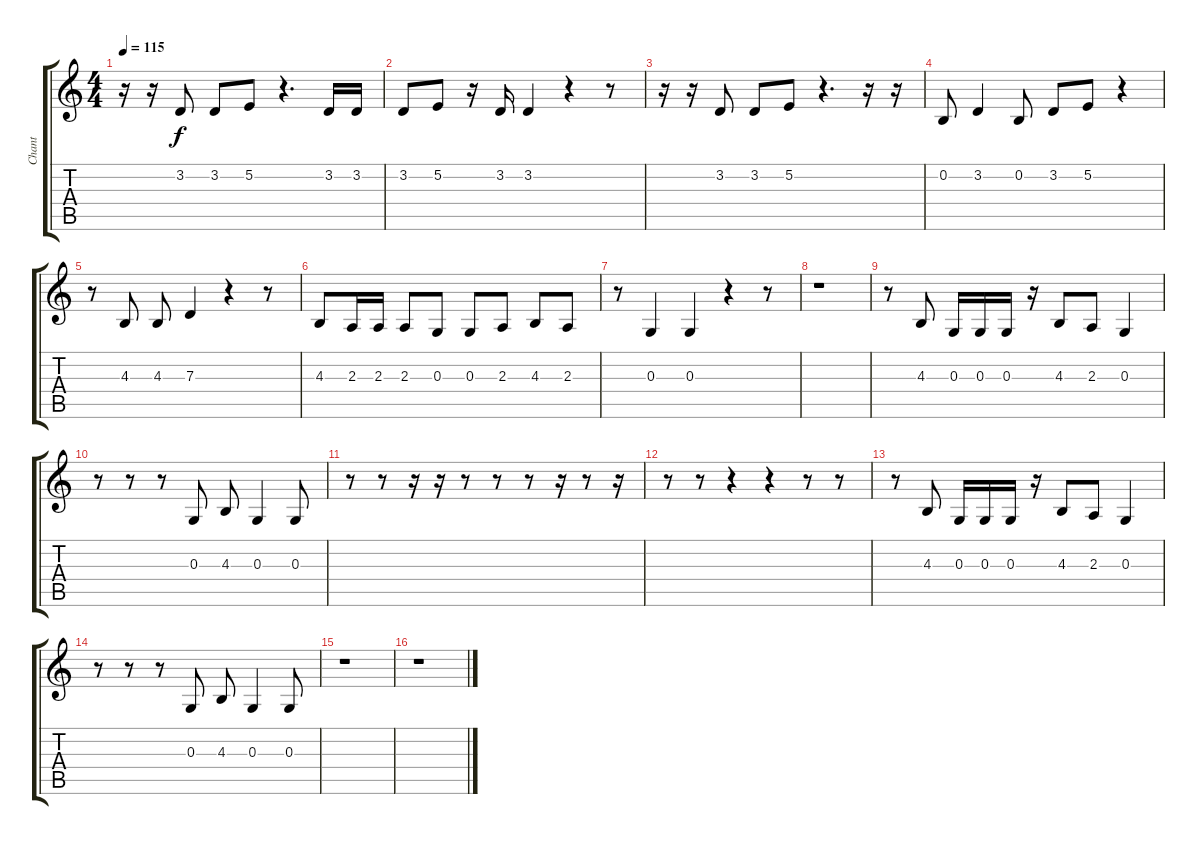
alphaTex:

\track ("Chant" "Chant") {instrument electricgrandpiano}
\staff {score tabs}
\tuning (E4 B3 G3 D3 A2 E2) {hide}
\ts (4 4)
\tempo 115
\clef g2
\ks c
r.16{dy f} r.16 3.2.8 3.2.8 5.2.8 r.4{d} 3.2.16 3.2.16 |
3.2.8 5.2.8 r.16 3.2.16 3.2.4 r.4 r.8 |
r.16 r.16 3.2.8 3.2.8 5.2.8 r.4{d} r.16 r.16 |
0.2.8 3.2.4 0.2.8 3.2.8 5.2.8 r.4 |
r.8 4.3.8 4.3.8 7.3.4 r.4 r.8 |
4.3.8 2.3.16 2.3.16 2.3.8 0.3.8 0.3.8 2.3.8 4.3.8 2.3.8 |
r.8 0.3.4 0.3.4 r.4 r.8 |
r.1 |
r.8 4.3.8 0.3.16 0.3.16 0.3.16 r.16 4.3.8 2.3.8 0.3.4 |
r.8 r.8 r.8 0.3.8 4.3.8 0.3.4 0.3.8 |
r.8 r.8 r.16 r.16 r.8 r.8 r.8 r.16 r.8 r.16 |
r.8 r.8 r.4 r.4 r.8 r.8 |
r.8 4.3.8 0.3.16 0.3.16 0.3.16 r.16 4.3.8 2.3.8 0.3.4 |
r.8 r.8 r.8 0.3.8 4.3.8 0.3.4 0.3.8 |
r.1 |
r.1
